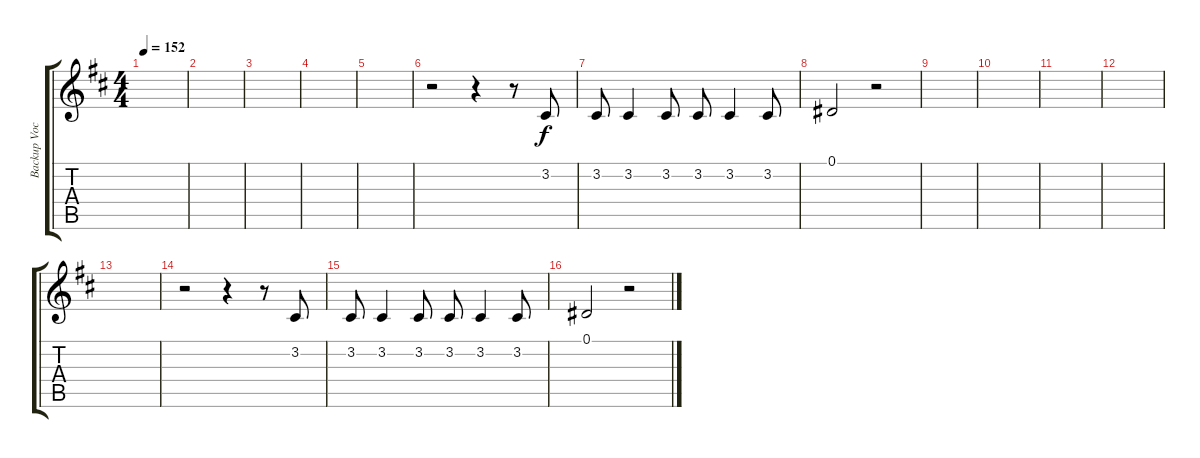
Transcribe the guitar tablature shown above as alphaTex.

\track ("Backup Vocals" "Backup Voc") {instrument altosax}
\staff {score tabs}
\tuning (Eb4 Bb3 Gb3 Db3 Ab2 Eb2) {hide}
\ts (4 4)
\tempo 152
\clef g2
\ks d
|
|
|
|
|
r.2 r.4 r.8 3.2.8 |
3.2.8 3.2.4 3.2.8 3.2.8 3.2.4 3.2.8 |
0.1.2 r.2 |
|
|
|
|
|
r.2 r.4 r.8 3.2.8 |
3.2.8 3.2.4 3.2.8 3.2.8 3.2.4 3.2.8 |
0.1.2 r.2
